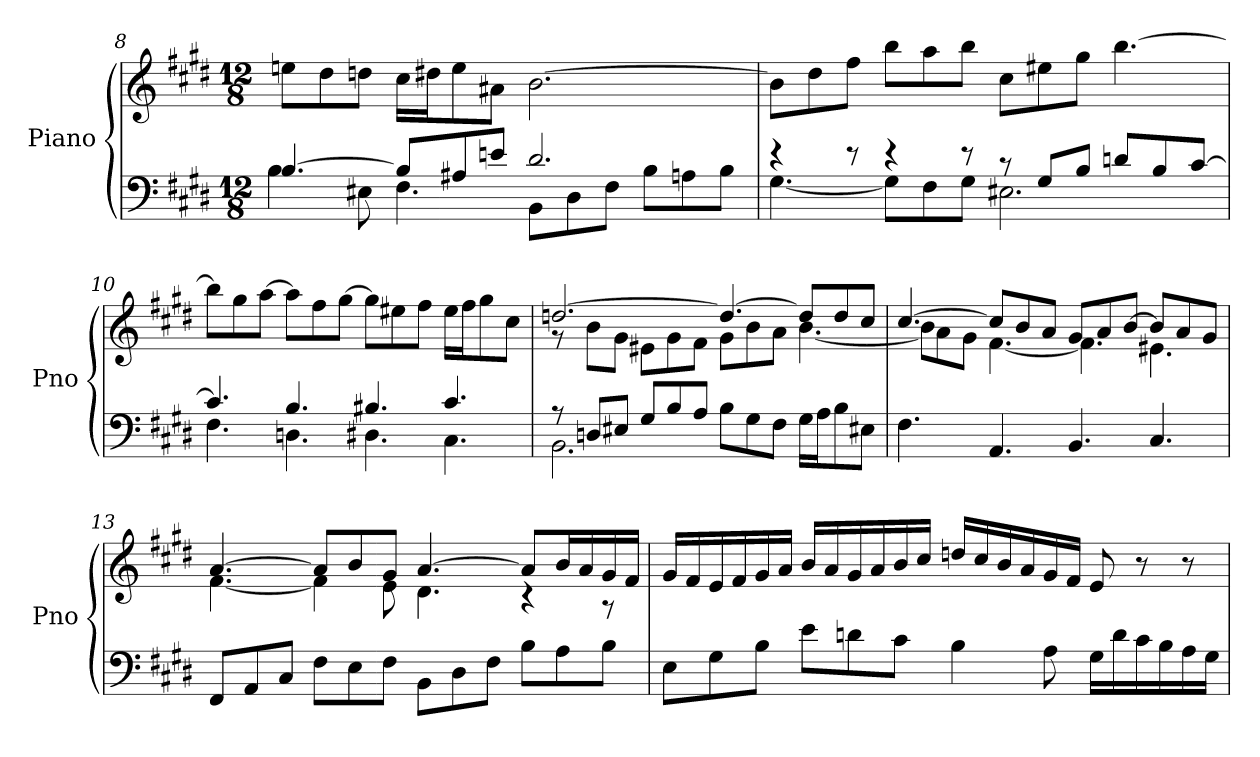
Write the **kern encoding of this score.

**kern	**kern
*part1	*part1
*staff2	*staff1
*I"Piano	*
*I'Pno	*
*clefF4	*clefG2
*k[f#c#g#d#]	*k[f#c#g#d#]
*M12/8	*M12/8
=8	=8
*^	*
[4.B/	4B\	8een\L
.	.	8dd#\
.	8E#X\	8ddn\J
8B/L]	4.F#\	16cc#\LL
.	.	16dd#X\J
8A#X/	.	8ee\
8en/J	.	8a#X\J
2.d#/	8BB\L	[2.b\
.	8D#\	.
.	8F#\J	.
.	8B\L	.
.	8An\	.
.	8B\J	.
=9	=9	=9
4r	[4.G#\	8b\L]
.	.	8dd#\
8r	.	8ff#\J
4r	8G#\L]	8bb\L
.	8F#\	8aa\
8r	8G#\J	8bb\J
8r	2.E#X\	8cc#\L
8G#/L	.	8ee#X\
8B/J	.	8gg#\J
8dn/L	.	[4.bb\
8B/	.	.
[8c#/J	.	.
=10	=10	=10
4.c#/]	4.F#\	8bb\L]
.	.	8gg#\
.	.	[8aa\J
4.B/	4.Dn\	8aa\L]
.	.	8ff#\
.	.	[8gg#\J
4.B#X/	4.D#X\	8gg#\L]
.	.	8ee#X\
.	.	8ff#\J
4.c#/	4.C#\	16ee#\LL
.	.	16ff#\J
.	.	8gg#\
.	.	8cc#\J
=11	=11	=11
*	*	*^
8r	2.BB\	[2.ddn/	8r
8Dn/L	.	.	8b\L
8E#X/J	.	.	8g#\J
8G#/L	.	.	8e#X\L
8B/	.	.	8g#\
8A/J	.	.	8f#\J
8B\L	4ryy	4.dd/_	8g#\L
8G#\	.	.	8b\
8F#\J	2ryy	.	8a\J
16G#\LL	.	8dd/L]	[4.b\
16A\J	.	.	.
8B\	.	8dd/	.
8E#X\J	.	8cc#/J	.
*v	*v	*	*
=12	=12	=12
4.F#\	[4.cc#/	8b\L]
.	.	8a\
.	.	8g#\J
4.AA/	8cc#/L]	[4.f#\
.	8b/	.
.	8a/J	.
4.BB/	8g#/L	4.f#\]
.	8a/	.
.	[8b/J	.
4.C#/	8b/L]	4.e#X\
.	8a/	.
.	8g#/J	.
=13	=13	=13
8FF#/L	[4.a/	[4.f#\
8AA/	.	.
8C#/J	.	.
8F#\L	8a/L]	4f#\]
8E\	8b/	.
8F#\J	8g#/J	8e\
8BB\L	[4.a/	4.d#\
8D#\	.	.
8F#\J	.	.
8B\L	8a/L]	4r
8A\	16b/L	.
.	16a/	.
8B\J	16g#/	8r
.	16f#/JJ	.
*	*v	*v
=14	=14
8E\L	16g#/LL
.	16f#/
8G#\	16e/
.	16f#/
8B\J	16g#/
.	16a/JJ
8e\L	16b/LL
.	16a/
8dn\	16g#/
.	16a/
8c#\J	16b/
.	16cc#/JJ
4B\	16ddn/LL
.	16cc#/
.	16b/
.	16a/
8A\	16g#/
.	16f#/JJ
16G#\LL	8e/
16d\	.
16c#\	8r
16B\	.
16A\	8r
16G#\JJ	.
=	=
*-	*-
